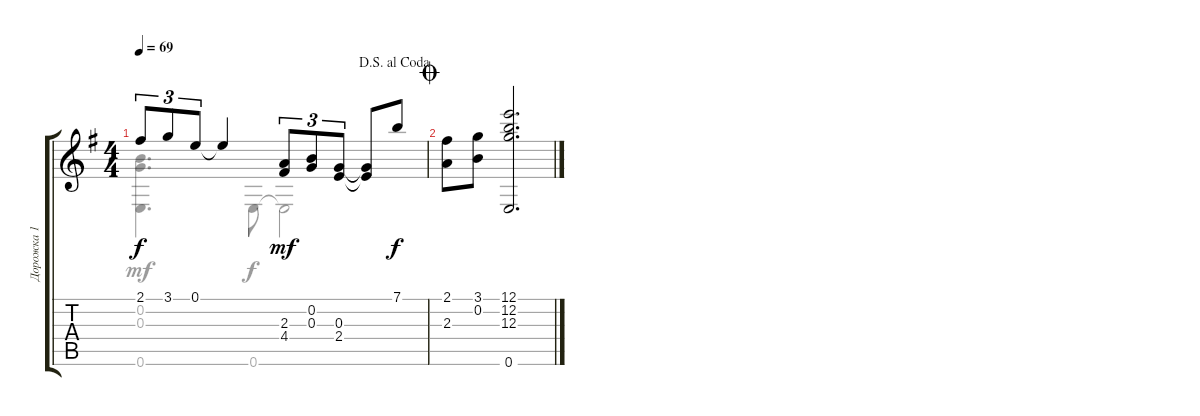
\track ("Дорожка 1" "Дорожка 1") {instrument acousticguitarnylon}
\staff {score tabs}
\tuning (E4 B3 G3 D3 A2 E2) {hide}
\voice
\ts (4 4)
\jump dalsegnoalcoda
\tempo 69
\clef g2
\ks g
2.1.8{tu (3 2) dy f} 3.1.8{tu (3 2)} 0.1.8{tu (3 2)} 0.1{t}.4 (2.3 4.4).8{tu (3 2) dy mf} (0.2 0.3).8{tu (3 2)} (0.3 2.4).8{tu (3 2)} (0.3{t} 2.4{t}).8 7.1.8{dy f} |
\jump coda
(2.1 2.3).8 (3.1 0.2).8 (12.1 12.2 12.3 0.6).2{d}
\voice
\clef g2
\ottava regular
\simile none
\ks g
(0.2 0.3 0.6).4{d dy mf} 0.6.8{dy f} 0.6{t}.2 |
